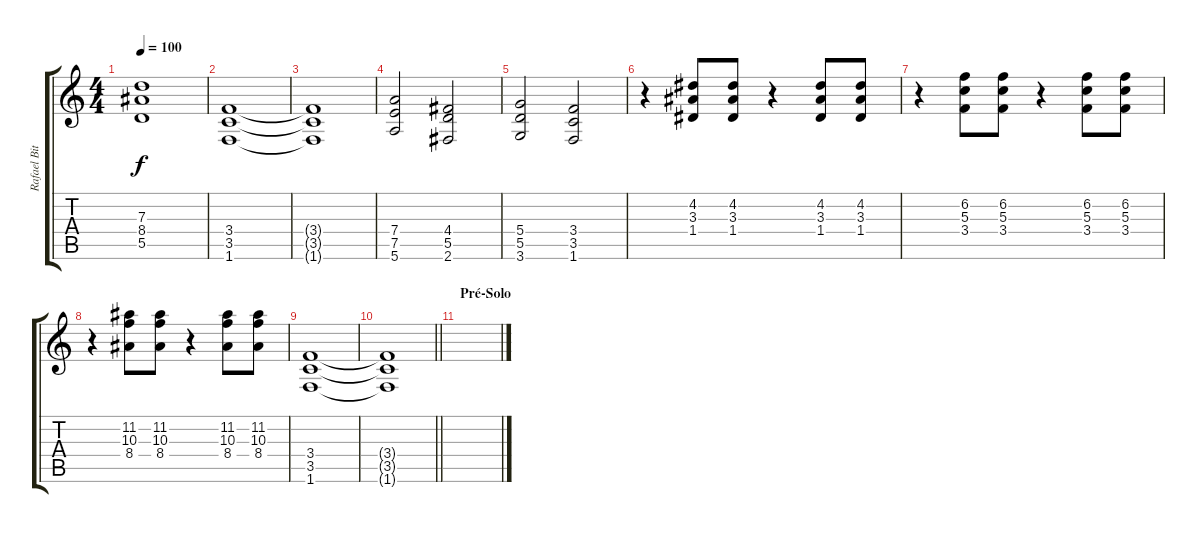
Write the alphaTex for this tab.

\track ("Rafael Bittencourt" "Rafael Bit") {instrument distortionguitar}
\staff {score tabs}
\tuning (E4 B3 G3 D3 A2 E2) {hide}
\ts (4 4)
\tempo 100
\clef g2
\ks c
(7.3 8.4 5.5).1{dy f} |
(3.4 3.5 1.6).1 |
(3.4{t} 3.5{t} 1.6{t}).1 |
(7.4 7.5 5.6).2 (4.4 5.5 2.6).2 |
(5.4 5.5 3.6).2 (3.4 3.5 1.6).2 |
r.4 (4.2 3.3 1.4).8 (4.2 3.3 1.4).8 r.4 (4.2 3.3 1.4).8 (4.2 3.3 1.4).8 |
r.4 (6.2 5.3 3.4).8 (6.2 5.3 3.4).8 r.4 (6.2 5.3 3.4).8 (6.2 5.3 3.4).8 |
r.4 (11.2 10.3 8.4).8 (11.2 10.3 8.4).8 r.4 (11.2 10.3 8.4).8 (11.2 10.3 8.4).8 |
(3.4 3.5 1.6).1 |
\barLineRight lightlight
(3.4{t} 3.5{t} 1.6{t}).1 |
\section ("" "Pré-Solo")
